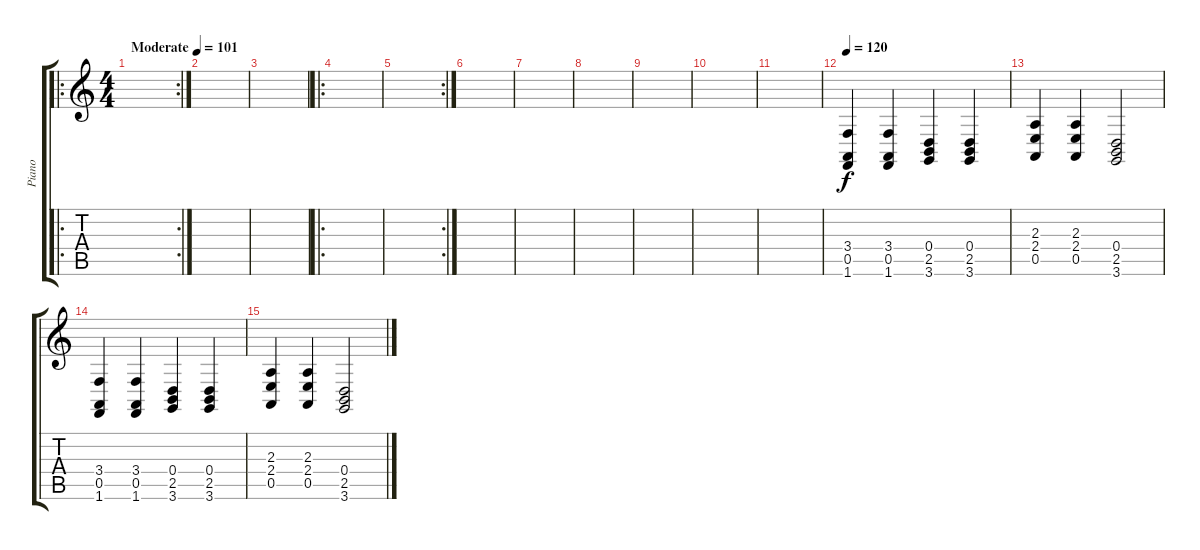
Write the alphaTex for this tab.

\track ("Piano" "Piano") {instrument churchorgan}
\staff {score tabs}
\tuning (E4 B3 G3 D3 A2 E2) {hide}
\ro
\rc 2
\ts (4 4)
\tempo (101 "Moderate")
\clef g2
\ks c
|
|
|
\ro
|
\rc 2
|
|
|
|
|
|
|
\tempo 120
(3.4 0.5 1.6).4 (3.4 0.5 1.6).4 (0.4 2.5 3.6).4 (0.4 2.5 3.6).4 |
(2.3 2.4 0.5).4 (2.3 2.4 0.5).4 (0.4 2.5 3.6).2 |
(3.4 0.5 1.6).4 (3.4 0.5 1.6).4 (0.4 2.5 3.6).4 (0.4 2.5 3.6).4 |
(2.3 2.4 0.5).4 (2.3 2.4 0.5).4 (0.4 2.5 3.6).2
